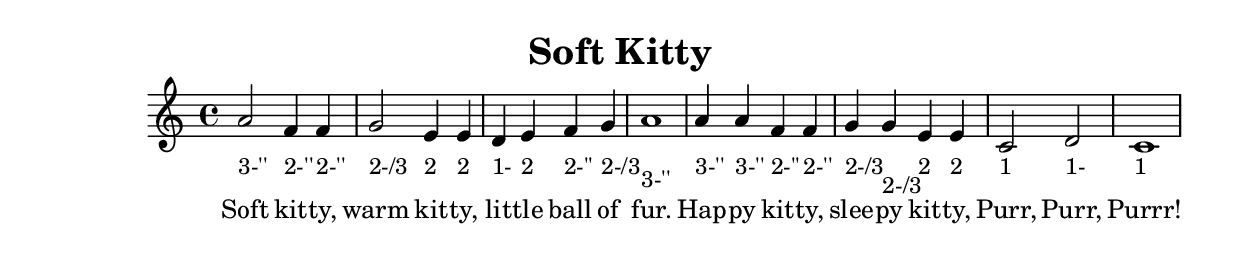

%{
A small file to help when scoring notation for harmonicas.

This file relies heavily on work presented by Bradford Powell in
the following thread;

http://osdir.com/ml/lilypond-user-gnu/2010-04/msg00250.html

  %}

\version "2.18.0"

flutter = #(define-event-function (parser location) ()
  #{ :32 #}
)

shake = #(define-event-function (parser location) ()
  #{ :32 #}
)


pull = {
   \once \override Staff.NoteHead.style = #'slash
  }

quartertone =
#(let ((m (make-articulation "stopped")))
   (set! (ly:music-property m 'tweaks)
      (acons 'font-size 2 (ly:music-property m 'tweaks)))
   m)
slap =
#(let ((m (make-articulation "flageolet")))
   (set! (ly:music-property m 'tweaks)
      (acons 'font-size -3 (ly:music-property m 'tweaks)))
   m)

dip =
#(let ((m (make-articulation "upbow")))
   (set! (ly:music-property m 'tweaks)
      (acons 'font-size -3 (ly:music-property m 'tweaks)))
   m)

#(define (NoteEvent? music)
   (equal? (ly:music-property music 'name) 'NoteEvent))

#(define* (blow hole #:optional (bends 0))
  (case bends
    ((0) (markup (#:concat (hole ""))))
    ((1) (markup (#:concat (hole "'"))))
    ((2) (markup (#:concat (hole "''"))))
    ((3) (markup (#:concat (hole "'''"))))
    (else (markup " "))))


#(define* (draw hole #:optional (bends 0))
  (case bends
    ;;; ((0) (markup hole))
    ((0) (if (equal? hole "2")(markup "2-/3")(markup (#:concat (hole "-")))))
    ((1) (markup (#:concat (hole "-'"))))
    ((2) (markup (#:concat (hole "-''"))))
    ((3) (markup (#:concat (hole "-'''"))))
    (else (markup " "))))

#(define (get-harmonica-tab NoteEvent)
   (case (ly:pitch-semitones (ly:music-property NoteEvent 'pitch))
    ((0) (blow "1"))
    ((1) (draw "1" 1))
    ((2) (draw "1"))
    ;((3) (overblow "1"))
    ((4) (blow "2"))
    ((5) (draw "2" 2))
    ((6) (draw "2" 1))
    ((7) (draw "2"))
    ;((7) (blow "3"))
    ((8) (draw "3" 3))
    ((9) (draw "3" 2))
    ((10) (draw "3" 1))
    ((11) (draw "3"))
    ((12) (blow "4"))
    ((13) (draw "4" 1))
    ((14) (draw "4"))
    ;((15) (overblow "4"))
    ((16) (blow "5"))
    ((17) (draw "5"))
    ;((18) (overblow "5"))
    ((19) (blow "6"))
    ((20) (draw "6" 1))
    ((21) (draw "6"))
    ;((22) (overblow "6"))
    ((23) (draw "7"))
    ((24) (blow "7"))
    ;((25) (overdraw "7"))
    ((26) (draw "8"))
    ((27) (blow "8" 1))
    ((28) (blow "8"))
    ((29) (draw "9"))
    ((30) (blow "9" 1))
    ((31) (blow "9"))
    ;((32) (overdraw "9"))
    ((33) (draw "10"))
    ((34) (blow "10" 2))
    ((35) (blow "10" 1))
    ((36) (blow "10"))
    (else (markup #:simple " "))))

#(define (make-textscript dir txt)
   (make-music 'TextScriptEvent
               'direction dir
               'text txt))

#(define (make-tab-number NoteEvent)
   (make-textscript
     DOWN
     (get-harmonica-tab NoteEvent)))

#(define (make-tab-numbers EventChord)
   (let ((elts (ly:music-property EventChord 'elements)))
     (map make-tab-number (filter NoteEvent? elts))))

% (ly:warning "msg")
#(define (append-property! music property element)
     (set! (ly:music-property music property)
                (append! (ly:music-property music property)
		                    (list element)))
				         music)
#(define (add-tab-numbers m)
   (cond ((music-is-of-type? m 'event-chord)
       (set! (ly:music-property m 'elements)
             (append (ly:music-property m 'elements)
                     (reverse (make-tab-numbers m)))))
         ((music-is-of-type? m 'note-event)
       (set! (ly:music-property m 'articulations)
             (append (ly:music-property m 'articulations)
                     (list (make-tab-number m)))))
	(else #f)
    )
    m)

harmonicaTab =
#(define-music-function
  (parser location music)
  (ly:music?)
  (music-map add-tab-numbers music))


\header {
	title = "Soft Kitty"
	composer = ""
}

<<

\harmonicaTab \relative c'' {
	\override TextScript.padding = #2
	\key c \major
	\time 4/4

	a2 f4 f4 g2 e4 e4 d4 e4 f4 g4 a1
	a4 a4 f4 f4 g4 g4 e4 e4 c2 d2 c1
}

\addlyrics {
	Soft kit -- ty, warm kit -- ty, lit -- tle ball of fur.
	Hap -- py kit -- ty, slee -- py kit -- ty, Purr, Purr, Purrr!
}

>>
